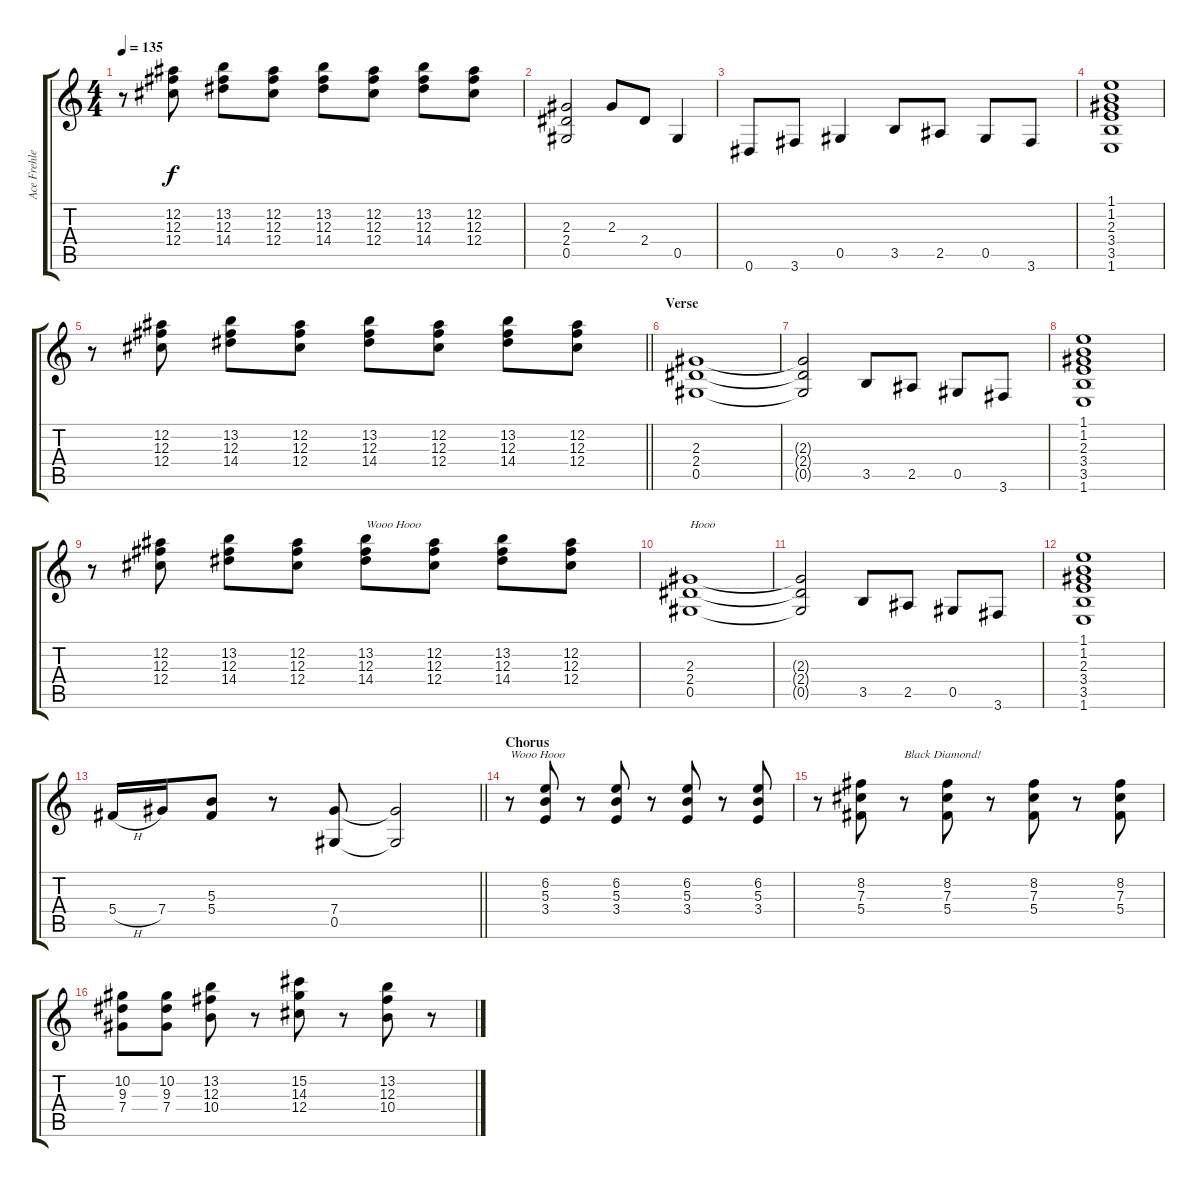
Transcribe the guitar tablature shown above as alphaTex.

\track ("Ace Frehley" "Ace Frehle") {instrument overdrivenguitar}
\staff {score tabs}
\tuning (Eb4 Bb3 Gb3 Db3 Ab2 Eb2) {hide}
\ts (4 4)
\tempo 135
\clef g2
\ks c
r.8{dy f} (12.2 12.3 12.4).8 (13.2 12.3 14.4).8 (12.2 12.3 12.4).8 (13.2 12.3 14.4).8 (12.2 12.3 12.4).8 (13.2 12.3 14.4).8 (12.2 12.3 12.4).8 |
(2.3 2.4 0.5).2 2.3.8 2.4.8 0.5.4 |
0.6.8 3.6.8 0.5.4 3.5.8 2.5.8 0.5.8 3.6.8 |
(1.1 1.2 2.3 3.4 3.5 1.6).1 |
\barLineRight lightlight
r.8 (12.2 12.3 12.4).8 (13.2 12.3 14.4).8 (12.2 12.3 12.4).8 (13.2 12.3 14.4).8 (12.2 12.3 12.4).8 (13.2 12.3 14.4).8 (12.2 12.3 12.4).8 |
\section ("" "Verse")
(2.3 2.4 0.5).1 |
(2.3{t} 2.4{t} 0.5{t}).2 3.5.8 2.5.8 0.5.8 3.6.8 |
(1.1 1.2 2.3 3.4 3.5 1.6).1 |
r.8 (12.2 12.3 12.4).8 (13.2 12.3 14.4).8 (12.2 12.3 12.4).8 (13.2 12.3 14.4).8{txt "Wooo Hooo"} (12.2 12.3 12.4).8 (13.2 12.3 14.4).8 (12.2 12.3 12.4).8 |
(2.3 2.4 0.5).1{txt "Hooo"} |
(2.3{t} 2.4{t} 0.5{t}).2 3.5.8 2.5.8 0.5.8 3.6.8 |
(1.1 1.2 2.3 3.4 3.5 1.6).1 |
\barLineRight lightlight
5.4{h}.16 7.4.16 (5.3 5.4).8 r.8 (7.4 0.5).8 (7.4{t} 0.5{t}).2 |
\section ("" "Chorus")
r.8{txt "Wooo Hooo"} (6.2 5.3 3.4).8 r.8 (6.2 5.3 3.4).8 r.8 (6.2 5.3 3.4).8 r.8 (6.2 5.3 3.4).8 |
r.8 (8.2 7.3 5.4).8 r.8{txt "Black Diamond!"} (8.2 7.3 5.4).8 r.8 (8.2 7.3 5.4).8 r.8 (8.2 7.3 5.4).8 |
(10.2 9.3 7.4).8 (10.2 9.3 7.4).8 (13.2 12.3 10.4).8 r.8 (15.2 14.3 12.4).8 r.8 (13.2 12.3 10.4).8 r.8
